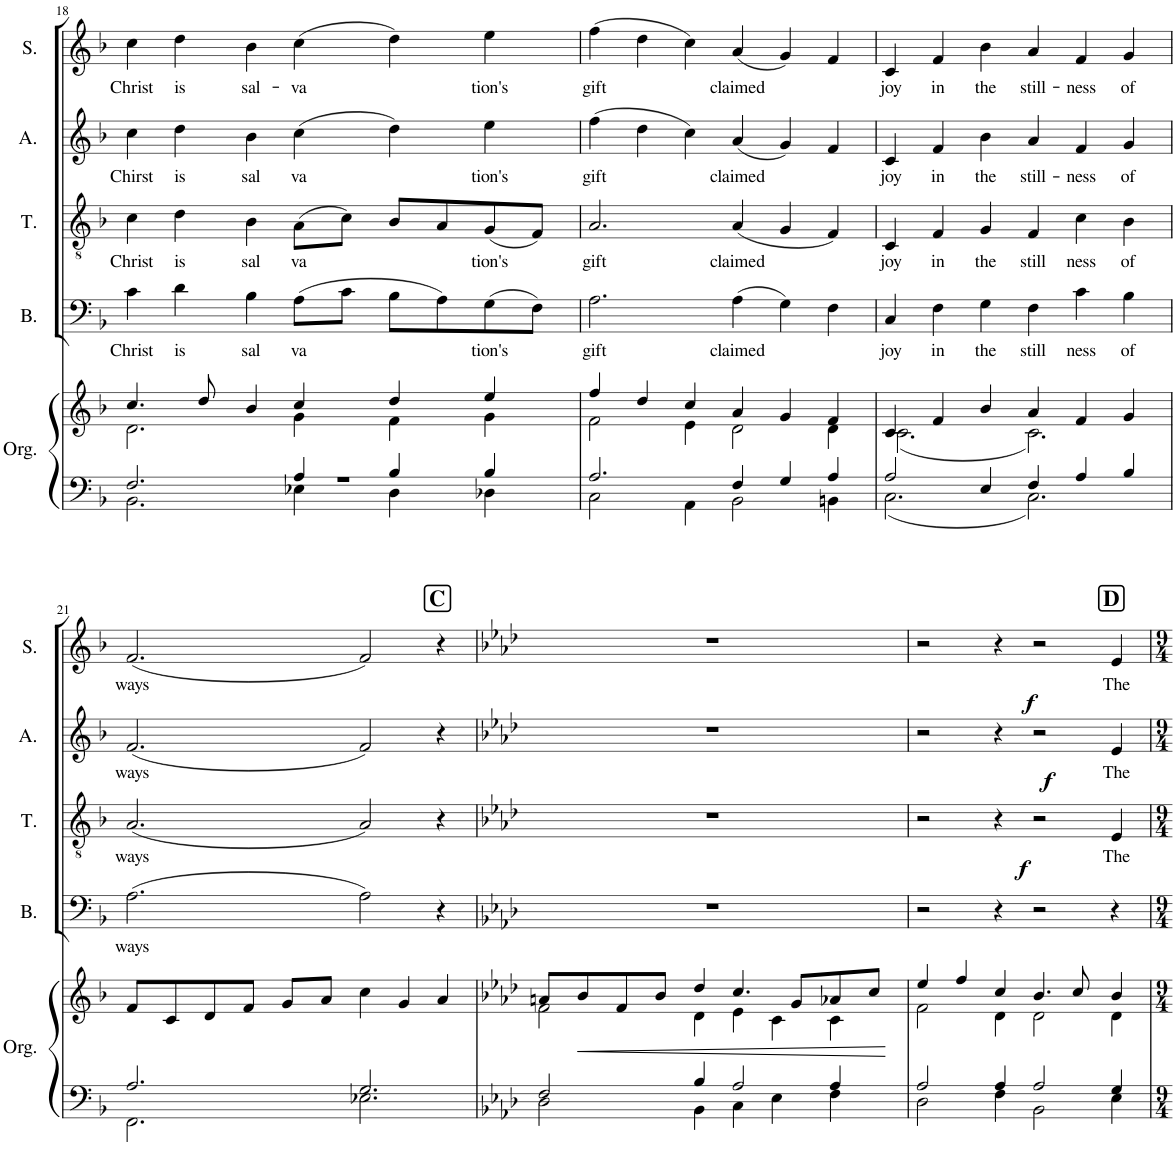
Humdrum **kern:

**kern	**kern	**dynam	**kern	**text	**kern	**text	**dynam	**kern	**text	**dynam	**kern	**text	**dynam
*part5	*part5	*part5	*part4	*part4	*part3	*part3	*part3	*part2	*part2	*part2	*part1	*part1	*part1
*staff6	*staff5	*staff5/6	*staff4	*staff4	*staff3	*staff3	*staff3	*staff2	*staff2	*staff2	*staff1	*staff1	*staff1
*I"Organ	*	*	*I"Bass	*	*I"Tenor	*	*	*I"Alto	*	*	*I"Soprano	*	*
*I'Org.	*	*	*I'B.	*	*I'T.	*	*	*I'A.	*	*	*I'S.	*	*
!!LO:PB:g=z
*clefF4	*clefG2	*	*clefF4	*	*clefGv2	*	*	*clefG2	*	*	*clefG2	*	*
*k[b-]	*k[b-]	*	*k[b-]	*	*k[b-]	*	*	*k[b-]	*	*	*k[b-]	*	*
*M3/2	*M3/2	*	*M3/2	*	*M3/2	*	*	*M3/2	*	*	*M3/2	*	*
=18	=18	=18	=18	=18	=18	=18	=18	=18	=18	=18	=18	=18	=18
*^	*^	*	*	*	*	*	*	*	*	*	*	*	*
*	*^	*	*	*	*	*	*	*	*	*	*	*	*	*	*
!	!	!	!	!	!	!	!LO:LY:b	!	!LO:LY:b	!	!	!LO:LY:b	!	!	!LO:LY:b	!
1.r	2.F/	2.BB-\	4.cc/	2.d\	.	4c\	Christ	4c\	Christ	.	4cc\	Chirst	.	4cc\	Christ	.
!	!	!	!	!	!	!	!LO:LY:b	!	!LO:LY:b	!	!	!LO:LY:b	!	!	!LO:LY:b	!
.	.	.	.	.	.	4d\	is	4d\	is	.	4dd\	is	.	4dd\	is	.
.	.	.	8dd/	.	.	.	.	.	.	.	.	.	.	.	.	.
!	!	!	!	!	!	!	!LO:LY:b	!	!LO:LY:b	!	!	!LO:LY:b	!	!	!LO:LY:b	!
.	.	.	4b-/	.	.	4B-\	sal	4B-\	sal	.	4b-\	sal	.	4b-\	sal-	.
!	!	!	!	!	!	!	!LO:LY:b	!	!LO:LY:b	!	!	!LO:LY:b	!	!	!LO:LY:b	!
.	4A/	4E-X\	4cc/	4g\	.	(8A\L	va	(8A\L	va	.	(4cc\	va	.	(4cc\	-va	.
.	.	.	.	.	.	8c\J	.	8c\J)	.	.	.	.	.	.	.	.
.	4B-/	4D\	4dd/	4f\	.	8B-\L	.	8B-/L	.	.	4dd\)	.	.	4dd\)	.	.
.	.	.	.	.	.	8A\)	.	8A/	.	.	.	.	.	.	.	.
!	!	!	!	!	!	!	!LO:LY:b	!	!LO:LY:b	!	!	!LO:LY:b	!	!	!LO:LY:b	!
.	4B-/	4D-X\	4ee/	4g\	.	(8G\	tion's	(8G/	tion's	.	4ee\	tion's	.	4ee\	tion's	.
.	.	.	.	.	.	8F\J)	.	8F/J)	.	.	.	.	.	.	.	.
=19	=19	=19	=19	=19	=19	=19	=19	=19	=19	=19	=19	=19	=19	=19	=19	=19
!	!	!	!	!	!	!	!LO:LY:b	!	!LO:LY:b	!	!	!LO:LY:b	!	!	!LO:LY:b	!
1.ryy	2.A/	2C\	4ff/	2f\	.	2.A\	gift	2.A/	gift	.	(4ff\	gift	.	(4ff\	gift	.
.	.	.	4dd/	.	.	.	.	.	.	.	4dd\	.	.	4dd\	.	.
.	.	4AA\	4cc/	4e\	.	.	.	.	.	.	4cc\)	.	.	4cc\)	.	.
!	!	!	!	!	!	!	!LO:LY:b	!	!LO:LY:b	!	!	!LO:LY:b	!	!	!LO:LY:b	!
.	4F/	2BB-\	4a/	2d\	.	(4A\	claimed	(4A/	claimed	.	(4a/	claimed	.	(4a/	claimed	.
.	4G/	.	4g/	.	.	4G\)	.	4G/	.	.	4g/)	.	.	4g/)	.	.
.	4A/	4BBn\	4f/	4d\	.	4F\	.	4F/)	.	.	4f/	.	.	4f/	.	.
=20	=20	=20	=20	=20	=20	=20	=20	=20	=20	=20	=20	=20	=20	=20	=20	=20
!	!	!	!	!	!	!	!LO:LY:b	!	!LO:LY:b	!	!	!LO:LY:b	!	!	!LO:LY:b	!
1.ryy	2A/	2.C\	4c/	(2.c\	.	4C/	joy	4C/	joy	.	4c/	joy	.	4c/	joy	.
!	!	!	!	!	!	!	!LO:LY:b	!	!LO:LY:b	!	!	!LO:LY:b	!	!	!LO:LY:b	!
.	.	.	4f/	.	.	4F\	in	4F/	in	.	4f/	in	.	4f/	in	.
!	!	!	!	!	!	!	!LO:LY:b	!	!LO:LY:b	!	!	!LO:LY:b	!	!	!LO:LY:b	!
.	4E/	.	4b-/	.	.	4G\	the	4G/	the	.	4b-\	the	.	4b-\	the	.
!	!	!	!	!	!	!	!LO:LY:b	!	!LO:LY:b	!	!	!LO:LY:b	!	!	!LO:LY:b	!
.	4F/	2.C\	4a/	2.c\)	.	4F\	still	4F/	still	.	4a/	still-	.	4a/	still-	.
!	!	!	!	!	!	!	!LO:LY:b	!	!LO:LY:b	!	!	!LO:LY:b	!	!	!LO:LY:b	!
.	4A/	.	4f/	.	.	4c\	ness	4c\	ness	.	4f/	-ness	.	4f/	-ness	.
!	!	!	!	!	!	!	!LO:LY:b	!	!LO:LY:b	!	!	!LO:LY:b	!	!	!LO:LY:b	!
.	4B-/	.	4g/	.	.	4B-\	of	4B-\	of	.	4g/	of	.	4g/	of	.
*	*	*	*v	*v	*	*	*	*	*	*	*	*	*	*	*	*
!!LO:LB:g=z
!!LO:REH:place=s1:a:B:cj:fs=14:t=C:qo=5
=21	=21	=21	=21	=21	=21	=21	=21	=21	=21	=21	=21	=21	=21	=21	=21
!	!	!	!	!	!	!LO:LY:b	!	!LO:LY:b	!	!	!LO:LY:b	!	!	!LO:LY:b	!
1.ryy	2.A/	2.FF\	8f/L	.	(2.A\	ways	(2.A/	ways	.	(2.f/	ways	.	(2.f/	ways	.
.	.	.	8c/	.	.	.	.	.	.	.	.	.	.	.	.
.	.	.	8d/	.	.	.	.	.	.	.	.	.	.	.	.
.	.	.	8f/J	.	.	.	.	.	.	.	.	.	.	.	.
.	.	.	8g/L	.	.	.	.	.	.	.	.	.	.	.	.
.	.	.	8a/J	.	.	.	.	.	.	.	.	.	.	.	.
.	2.G/	2.E-X\	4cc\	.	2A\)	.	2A/)	.	.	2f/)	.	.	2f/)	.	.
.	.	.	4g/	.	.	.	.	.	.	.	.	.	.	.	.
.	.	.	4a/	.	4r	.	4r	.	.	4r	.	.	4r	.	.
=22	=22	=22	=22	=22	=22	=22	=22	=22	=22	=22	=22	=22	=22	=22	=22
*k[b-e-a-d-]	*	*	*k[b-e-a-d-]	*	*k[b-e-a-d-]	*	*k[b-e-a-d-]	*	*	*k[b-e-a-d-]	*	*	*k[b-e-a-d-]	*	*
*	*	*	*^	*	*	*	*	*	*	*	*	*	*	*	*
1.ryy	2F/	2D-\	8an/L	2f\	.	1.r	.	1.r	.	.	1.r	.	.	1.r	.	.
!	!	!	!	!	!LO:HP:b	!	!	!	!	!	!	!	!	!	!	!
.	.	.	8b-/	.	<	.	.	.	.	.	.	.	.	.	.	.
.	.	.	8f/	.	.	.	.	.	.	.	.	.	.	.	.	.
.	.	.	8b-/J	.	.	.	.	.	.	.	.	.	.	.	.	.
.	4B-/	4BB-\	4dd-/	4d-\	.	.	.	.	.	.	.	.	.	.	.	.
.	2A-/	4C\	4.cc/	4e-\	.	.	.	.	.	.	.	.	.	.	.	.
.	.	4E-\	.	4c\	.	.	.	.	.	.	.	.	.	.	.	.
.	.	.	8g/L	.	.	.	.	.	.	.	.	.	.	.	.	.
.	4A-/	4F\	8a-X/	4c\	.	.	.	.	.	.	.	.	.	.	.	.
.	.	.	8cc/J	.	.	.	.	.	.	.	.	.	.	.	.	.
*v	*v	*v	*	*	*	*	*	*	*	*	*	*	*	*	*	*
*	*v	*v	*	*	*	*	*	*	*	*	*	*	*	*
.	.	[	.	.	.	.	.	.	.	.	.	.	.
!!LO:REH:place=s1:a:B:cj:fs=14:t=D:qo=5
=23	=23	=23	=23	=23	=23	=23	=23	=23	=23	=23	=23	=23	=23
*^	*^	*	*	*	*	*	*	*	*	*	*	*	*
*	*^	*	*	*	*	*	*	*	*	*	*	*	*	*	*
1.ryy	2A-/	2D-\	4ee-/	2f\	.	2r	.	2r	.	.	2r	.	.	2r	.	.
.	.	.	4ff/	.	.	.	.	.	.	.	.	.	.	.	.	.
.	4A-/	4F\	4cc/	4d-\	.	4r	.	4r	.	.	4r	.	.	4r	.	.
!	!	!	!	!	!	!	!	!	!	!	!	!	!LO:DY:b	!	!	!
.	2A-/	2BB-\	4.b-/	2d-\	.	2r	.	2r	.	.	2r	.	f	2r	.	.
.	.	.	8cc/	.	.	.	.	.	.	.	.	.	.	.	.	.
!	!	!	!	!	!	!	!	!	!LO:LY:b	!LO:DY:b	!	!LO:LY:b	!	!	!LO:LY:b	!LO:DY:b
.	4G/	4E-\	4b-/	4d-\	.	4r	.	4E-/	The	f	4e-/	The	.	4e-/	The	f
*v	*v	*v	*	*	*	*	*	*	*	*	*	*	*	*	*	*
*	*v	*v	*	*	*	*	*	*	*	*	*	*	*	*
=	=	=	=	=	=	=	=	=	=	=	=	=	=
*-	*-	*-	*-	*-	*-	*-	*-	*-	*-	*-	*-	*-	*-
